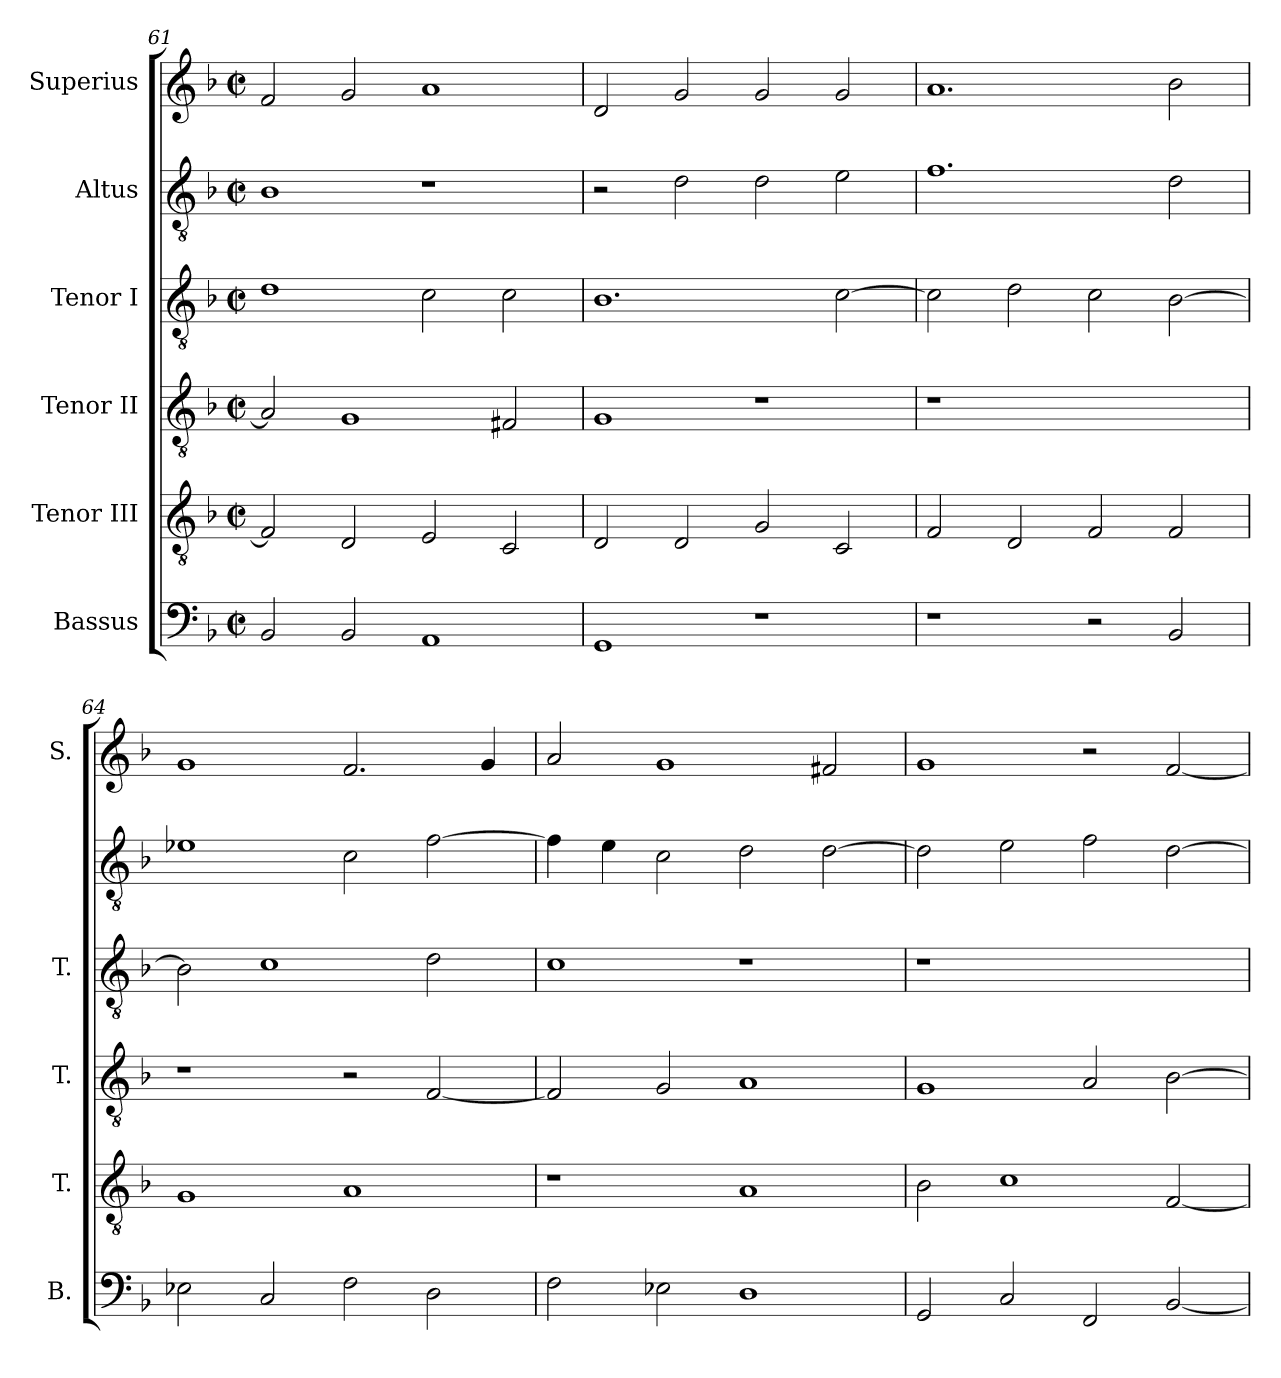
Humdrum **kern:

**kern	**kern	**kern	**kern	**kern	**kern
*part6	*part5	*part4	*part3	*part2	*part1
*staff6	*staff5	*staff4	*staff3	*staff2	*staff1
*I"Bassus	*I"Tenor III	*I"Tenor II	*I"Tenor I	*I"Altus	*I"Superius
*I'B.	*I'T.	*I'T.	*I'T.	*	*I'S.
*clefF4	*clefGv2	*clefGv2	*clefGv2	*clefGv2	*clefG2
*	*ITrd7c12	*ITrd7c12	*ITrd7c12	*ITrd7c12	*
*k[b-]	*k[b-]	*k[b-]	*k[b-]	*k[b-]	*k[b-]
*F:	*F:	*F:	*F:	*F:	*F:
*M2/2	*M2/2	*M2/2	*M2/2	*M2/2	*M2/2
*met(c|)	*met(c|)	*met(c|)	*met(c|)	*met(c|)	*met(c|)
=61	=61	=61	=61	=61	=61
2BB-i/	2FFi/]	2AAi/]	1Di	1BB-i	2fi/
2BB-i/	2DDi/	1GGi	.	.	2gi/
1AAi	2EEi/	.	2Ci\	1r	1ai
.	2CCi/	2FF#Xi/	2Ci\	.	.
=62	=62	=62	=62	=62	=62
1GGi	2DDi/	1GGi	1.BB-i	2r	2di/
.	2DDi/	.	.	2Di\	2gi/
1r	2GGi/	1r	.	2Di\	2gi/
.	2CCi/	.	[>2Ci\	2Ei\	2gi/
=63	=63	=63	=63	=63	=63
!	!	!LO:N:vis=1	!	!	!
1r	2FFi/	1r	2Ci\]	1.Fi	1.ai
.	2DDi/	.	2Di\	.	.
2r	2FFi/	1ryy	2Ci\	.	.
2BB-i/	2FFi/	.	[>2BB-i\	2Di\	2b-i\
=64	=64	=64	=64	=64	=64
2E-Xi\	1GGi	1r	2BB-i\]	1E-Xi	1gi
2Ci/	.	.	1Ci	.	.
2Fi\	1AAi	2r	.	2Ci\	2.fi/
2Di\	.	[<2FFi/	2Di\	[>2Fi\	.
.	.	.	.	.	4gi/
!!LO:PB:g=z
=65	=65	=65	=65	=65	=65
2Fi\	1r	2FFi/]	1Ci	4Fi\]	2ai/
.	.	.	.	4Ei\	.
2E-Xi\	.	2GGi/	.	2Ci\	1gi
1Di	1AAi	1AAi	1r	2Di\	.
.	.	.	.	[>2Di\	2f#Xi/
=66	=66	=66	=66	=66	=66
!	!	!	!LO:N:vis=1	!	!
2GGi/	2BB-i\	1GGi	1r	2Di\]	1gi
2Ci/	1Ci	.	.	2Ei\	.
2FFi/	.	2AAi/	1ryy	2Fi\	2r
[<2BB-i/	[<2FFi/	[>2BB-i\	.	[>2Di\	[<2fi/
=	=	=	=	=	=
*-	*-	*-	*-	*-	*-
